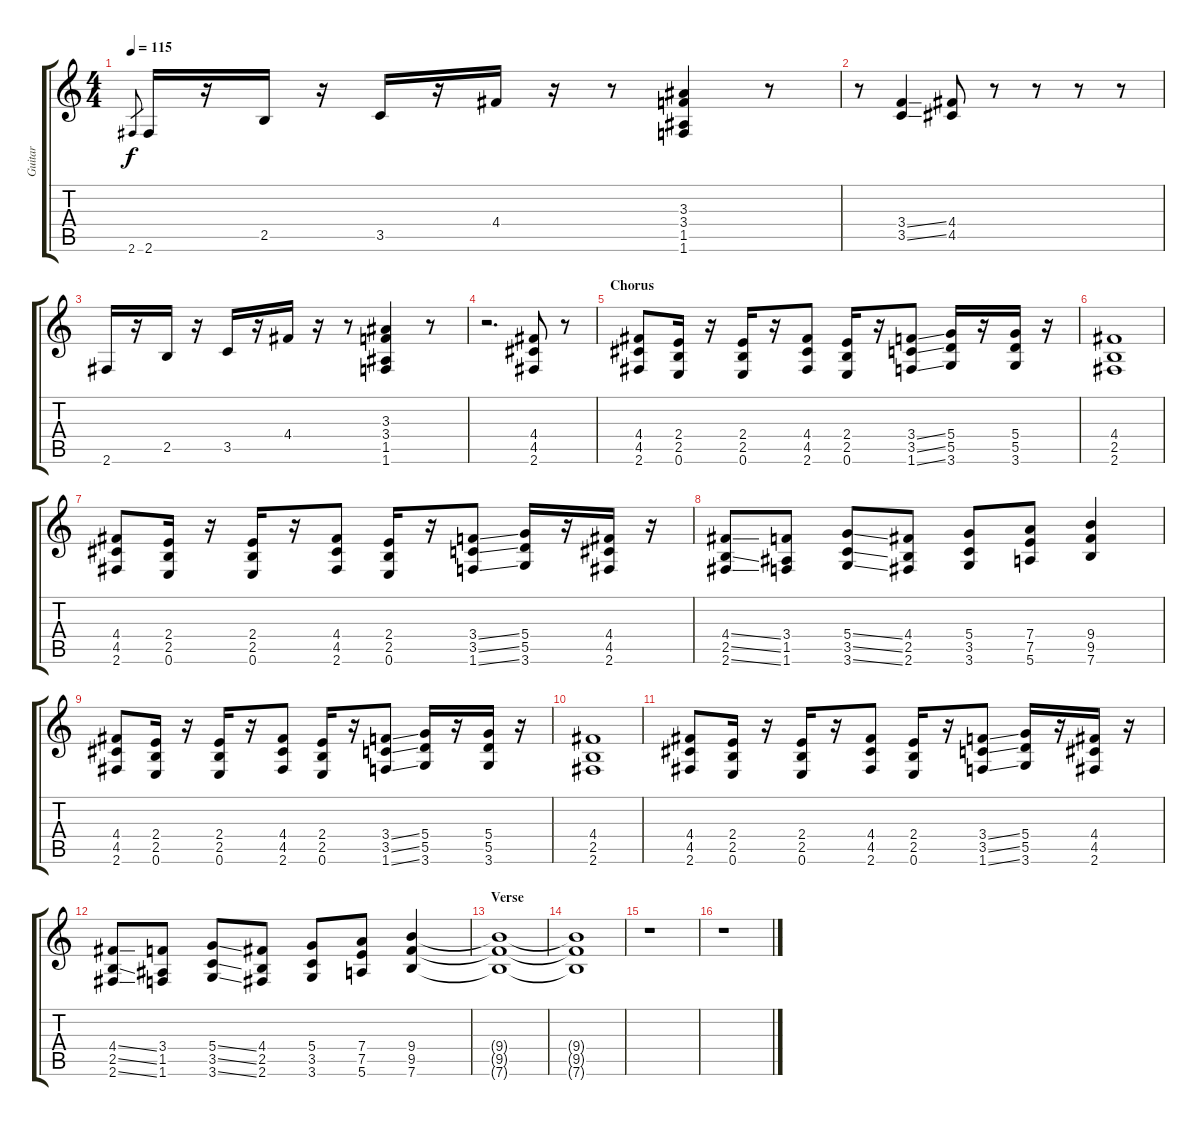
\track ("Guitar" "Guitar") {instrument distortionguitar}
\staff {score tabs}
\tuning (E4 B3 G3 D3 A2 E2) {hide}
\ts (4 4)
\tempo 115
\clef g2
\ks c
2.6.8{gr dy f} 2.6.16 r.16 2.5.16 r.16 3.5.16 r.16 4.4.16 r.16 r.8 (3.3 3.4 1.5 1.6).4 r.8 |
r.8 (3.4{ss} 3.5{ss}).4 (4.4 4.5).8 r.8 r.8 r.8 r.8 |
2.6.16 r.16 2.5.16 r.16 3.5.16 r.16 4.4.16 r.16 r.8 (3.3 3.4 1.5 1.6).4 r.8 |
r.2{d} (4.4 4.5 2.6).8 r.8 |
\section ("" "Chorus")
(4.4 4.5 2.6).8{instrument distortionguitar} (2.4 2.5 0.6).16 r.16 (2.4 2.5 0.6).16 r.16 (4.4 4.5 2.6).8 (2.4 2.5 0.6).16 r.16 (3.4{ss} 3.5{ss} 1.6{ss}).8 (5.4 5.5 3.6).16 r.16 (5.4 5.5 3.6).16 r.16 |
(4.4 2.5 2.6).1 |
(4.4 4.5 2.6).8 (2.4 2.5 0.6).16 r.16 (2.4 2.5 0.6).16 r.16 (4.4 4.5 2.6).8 (2.4 2.5 0.6).16 r.16 (3.4{ss} 3.5{ss} 1.6{ss}).8 (5.4 5.5 3.6).16 r.16 (4.4 4.5 2.6).16 r.16 |
(4.4{ss} 2.5{ss} 2.6{ss}).8 (3.4 1.5 1.6).8 (5.4{ss} 3.5{ss} 3.6{ss}).8 (4.4 2.5 2.6).8 (5.4 3.5 3.6).8 (7.4 7.5 5.6).8 (9.4 9.5 7.6).4 |
(4.4 4.5 2.6).8 (2.4 2.5 0.6).16 r.16 (2.4 2.5 0.6).16 r.16 (4.4 4.5 2.6).8 (2.4 2.5 0.6).16 r.16 (3.4{ss} 3.5{ss} 1.6{ss}).8 (5.4 5.5 3.6).16 r.16 (5.4 5.5 3.6).16 r.16 |
(4.4 2.5 2.6).1 |
(4.4 4.5 2.6).8 (2.4 2.5 0.6).16 r.16 (2.4 2.5 0.6).16 r.16 (4.4 4.5 2.6).8 (2.4 2.5 0.6).16 r.16 (3.4{ss} 3.5{ss} 1.6{ss}).8 (5.4 5.5 3.6).16 r.16 (4.4 4.5 2.6).16 r.16 |
(4.4{ss} 2.5{ss} 2.6{ss}).8 (3.4 1.5 1.6).8 (5.4{ss} 3.5{ss} 3.6{ss}).8 (4.4 2.5 2.6).8 (5.4 3.5 3.6).8 (7.4 7.5 5.6).8 (9.4 9.5 7.6).4 |
\section ("" "Verse")
(9.4{t} 9.5{t} 7.6{t}).1{volume 0} |
(9.4{t} 9.5{t} 7.6{t}).1 |
r.1 |
r.1
